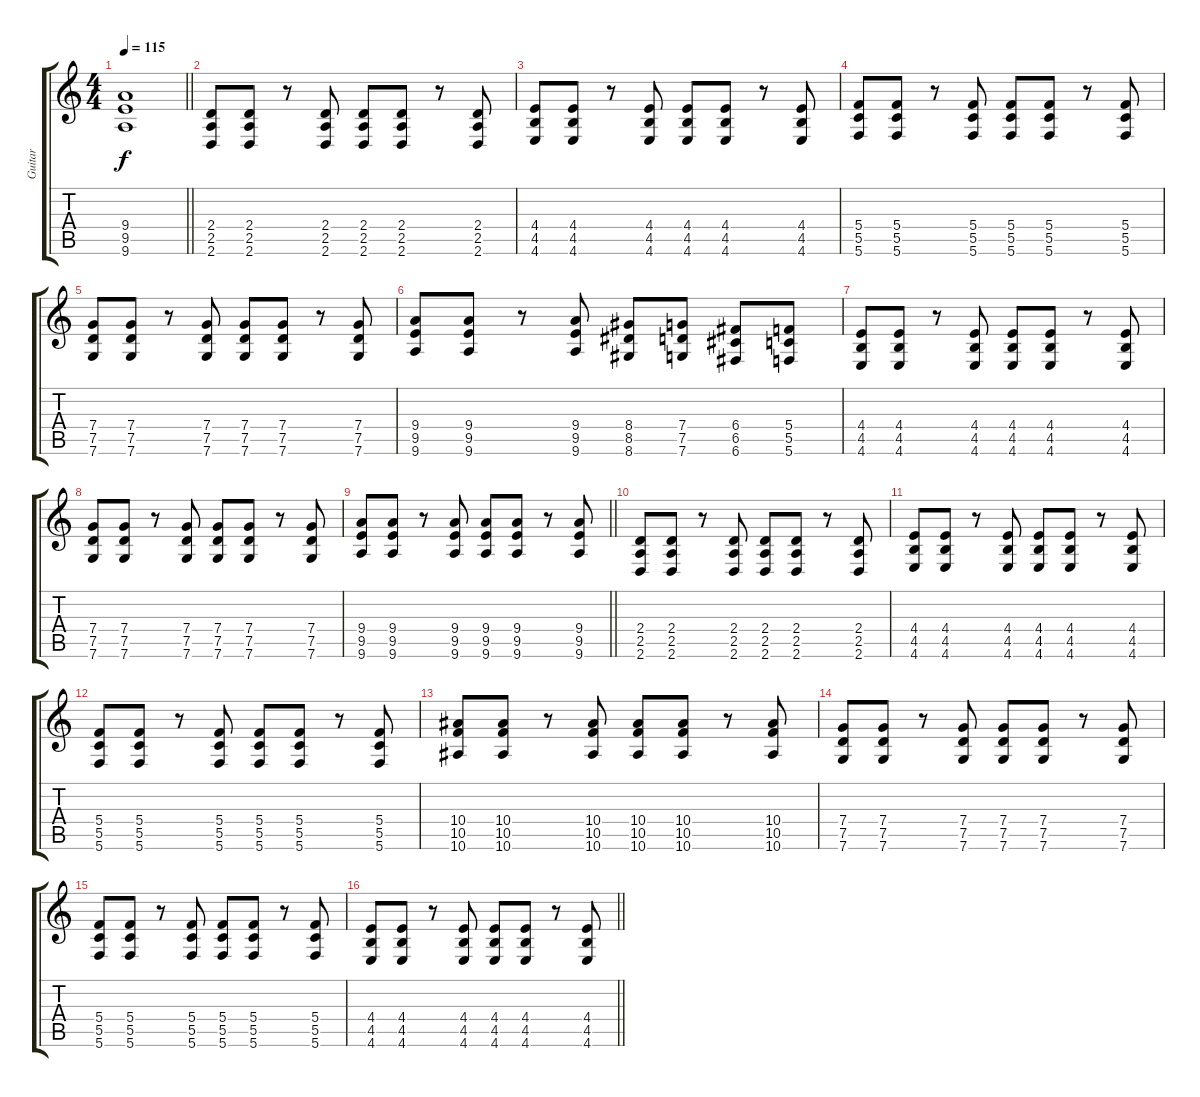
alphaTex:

\track ("Guitar" "Guitar") {instrument distortionguitar}
\staff {score tabs}
\tuning (Eb4 C4 G3 C3 G2 C2) {hide}
\ts (4 4)
\tempo 115
\clef g2
\barLineRight lightlight
\ks c
(9.4 9.5 9.6).1{dy f} |
\section ("" "")
(2.4 2.5 2.6).8 (2.4 2.5 2.6).8 r.8 (2.4 2.5 2.6).8 (2.4 2.5 2.6).8 (2.4 2.5 2.6).8 r.8 (2.4 2.5 2.6).8 |
(4.4 4.5 4.6).8 (4.4 4.5 4.6).8 r.8 (4.4 4.5 4.6).8 (4.4 4.5 4.6).8 (4.4 4.5 4.6).8 r.8 (4.4 4.5 4.6).8 |
(5.4 5.5 5.6).8 (5.4 5.5 5.6).8 r.8 (5.4 5.5 5.6).8 (5.4 5.5 5.6).8 (5.4 5.5 5.6).8 r.8 (5.4 5.5 5.6).8 |
(7.4 7.5 7.6).8 (7.4 7.5 7.6).8 r.8 (7.4 7.5 7.6).8 (7.4 7.5 7.6).8 (7.4 7.5 7.6).8 r.8 (7.4 7.5 7.6).8 |
(9.4 9.5 9.6).8 (9.4 9.5 9.6).8 r.8 (9.4 9.5 9.6).8 (8.4 8.5 8.6).8 (7.4 7.5 7.6).8 (6.4 6.5 6.6).8 (5.4 5.5 5.6).8 |
(4.4 4.5 4.6).8 (4.4 4.5 4.6).8 r.8 (4.4 4.5 4.6).8 (4.4 4.5 4.6).8 (4.4 4.5 4.6).8 r.8 (4.4 4.5 4.6).8 |
(7.4 7.5 7.6).8 (7.4 7.5 7.6).8 r.8 (7.4 7.5 7.6).8 (7.4 7.5 7.6).8 (7.4 7.5 7.6).8 r.8 (7.4 7.5 7.6).8 |
\barLineRight lightlight
(9.4 9.5 9.6).8 (9.4 9.5 9.6).8 r.8 (9.4 9.5 9.6).8 (9.4 9.5 9.6).8 (9.4 9.5 9.6).8 r.8 (9.4 9.5 9.6).8 |
\section ("" "")
(2.4 2.5 2.6).8 (2.4 2.5 2.6).8 r.8 (2.4 2.5 2.6).8 (2.4 2.5 2.6).8 (2.4 2.5 2.6).8 r.8 (2.4 2.5 2.6).8 |
(4.4 4.5 4.6).8 (4.4 4.5 4.6).8 r.8 (4.4 4.5 4.6).8 (4.4 4.5 4.6).8 (4.4 4.5 4.6).8 r.8 (4.4 4.5 4.6).8 |
(5.4 5.5 5.6).8 (5.4 5.5 5.6).8 r.8 (5.4 5.5 5.6).8 (5.4 5.5 5.6).8 (5.4 5.5 5.6).8 r.8 (5.4 5.5 5.6).8 |
(10.4 10.5 10.6).8 (10.4 10.5 10.6).8 r.8 (10.4 10.5 10.6).8 (10.4 10.5 10.6).8 (10.4 10.5 10.6).8 r.8 (10.4 10.5 10.6).8 |
(7.4 7.5 7.6).8 (7.4 7.5 7.6).8 r.8 (7.4 7.5 7.6).8 (7.4 7.5 7.6).8 (7.4 7.5 7.6).8 r.8 (7.4 7.5 7.6).8 |
(5.4 5.5 5.6).8 (5.4 5.5 5.6).8 r.8 (5.4 5.5 5.6).8 (5.4 5.5 5.6).8 (5.4 5.5 5.6).8 r.8 (5.4 5.5 5.6).8 |
\barLineRight lightlight
(4.4 4.5 4.6).8 (4.4 4.5 4.6).8 r.8 (4.4 4.5 4.6).8 (4.4 4.5 4.6).8 (4.4 4.5 4.6).8 r.8 (4.4 4.5 4.6).8
